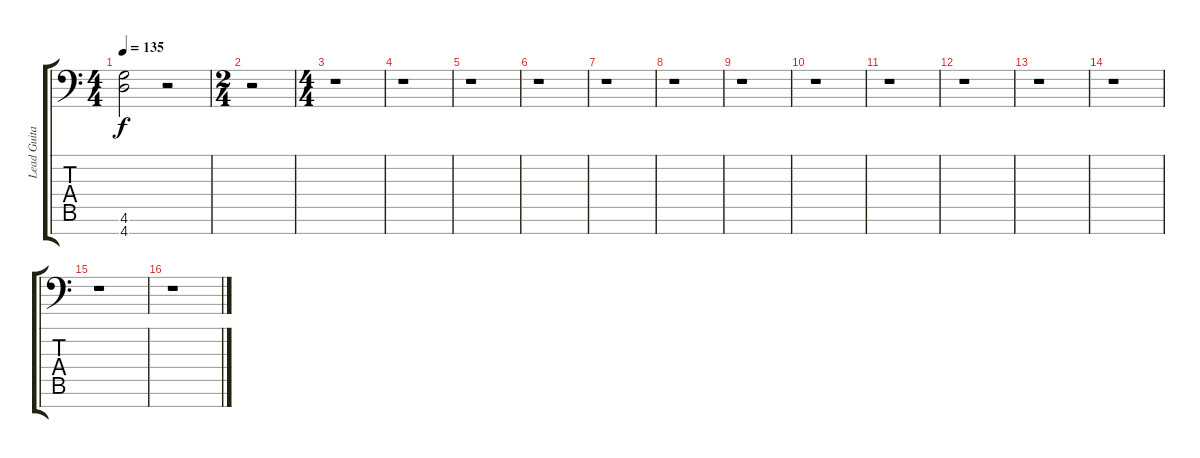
\track ("Lead Guitar" "Lead Guita") {instrument distortionguitar}
\staff {score tabs}
\tuning (Eb4 Bb3 Gb3 Db3 Ab2 Eb2 Bb1) {hide}
\ts (4 4)
\tempo 135
\clef f4
\ks c
(4.6 4.7).2{dy f} r.2 |
\ts (2 4)
r.2 |
\ts (4 4)
r.1 |
r.1 |
r.1 |
r.1 |
r.1 |
r.1 |
r.1 |
r.1 |
r.1 |
r.1 |
r.1 |
r.1 |
r.1 |
r.1
